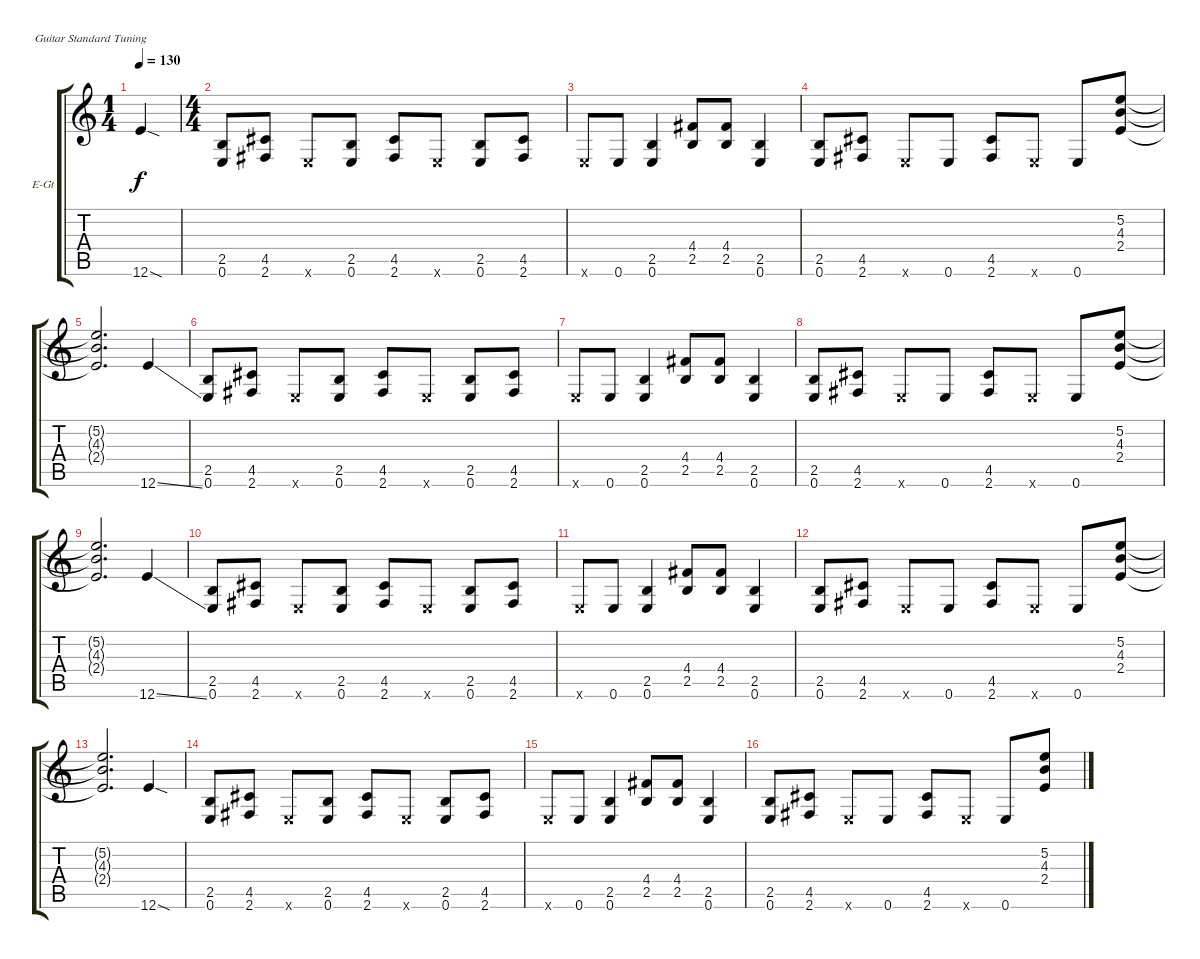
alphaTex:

\defaultSystemsLayout 4
\bracketExtendMode groupsimilarinstruments
\firstSystemTrackNameOrientation horizontal
\otherSystemsTrackNameOrientation horizontal
\track ("Wolf Hoffmann" "E-Gt") {instrument distortionguitar}
\staff {score tabs}
\tuning (E4 B3 G3 D3 A2 E2)
\ts (1 4)
\tempo 130
\clef g2
\ks c
12.6{sod}.4{dy f instrument distortionguitar} |
\ts (4 4)
(2.5 0.6).8 (4.5 2.6).8 0.6{x}.8 (2.5 0.6).8 (4.5 2.6).8 0.6{x}.8 (2.5 0.6).8 (4.5 2.6).8 |
0.6{x}.8 0.6.8 (2.5 0.6).4 (4.4 2.5).8 (4.4 2.5).8 (2.5 0.6).4 |
(2.5 0.6).8 (4.5 2.6).8 0.6{x}.8 0.6.8 (4.5 2.6).8 0.6{x}.8 0.6.8 (2.4 4.3 5.2).8 |
(2.4{t} 4.3{t} 5.2{t}).2{d} 12.6{ss}.4 |
(2.5 0.6).8 (4.5 2.6).8 0.6{x}.8 (2.5 0.6).8 (4.5 2.6).8 0.6{x}.8 (2.5 0.6).8 (4.5 2.6).8 |
0.6{x}.8 0.6.8 (2.5 0.6).4 (4.4 2.5).8 (4.4 2.5).8 (2.5 0.6).4 |
(2.5 0.6).8 (4.5 2.6).8 0.6{x}.8 0.6.8 (4.5 2.6).8 0.6{x}.8 0.6.8 (2.4 4.3 5.2).8 |
(2.4{t} 5.2{t} 4.3{t}).2{d} 12.6{ss}.4 |
(2.5 0.6).8 (4.5 2.6).8 0.6{x}.8 (2.5 0.6).8 (4.5 2.6).8 0.6{x}.8 (2.5 0.6).8 (4.5 2.6).8 |
0.6{x}.8 0.6.8 (2.5 0.6).4 (4.4 2.5).8 (4.4 2.5).8 (2.5 0.6).4 |
(2.5 0.6).8 (4.5 2.6).8 0.6{x}.8 0.6.8 (4.5 2.6).8 0.6{x}.8 0.6.8 (2.4 4.3 5.2).8 |
(2.4{t} 4.3{t} 5.2{t}).2{d} 12.6{sod}.4 |
(2.5 0.6).8 (4.5 2.6).8 0.6{x}.8 (2.5 0.6).8 (4.5 2.6).8 0.6{x}.8 (2.5 0.6).8 (4.5 2.6).8 |
0.6{x}.8 0.6.8 (2.5 0.6).4 (4.4 2.5).8 (4.4 2.5).8 (2.5 0.6).4 |
(2.5 0.6).8 (4.5 2.6).8 0.6{x}.8 0.6.8 (4.5 2.6).8 0.6{x}.8 0.6.8 (2.4 4.3 5.2).8
